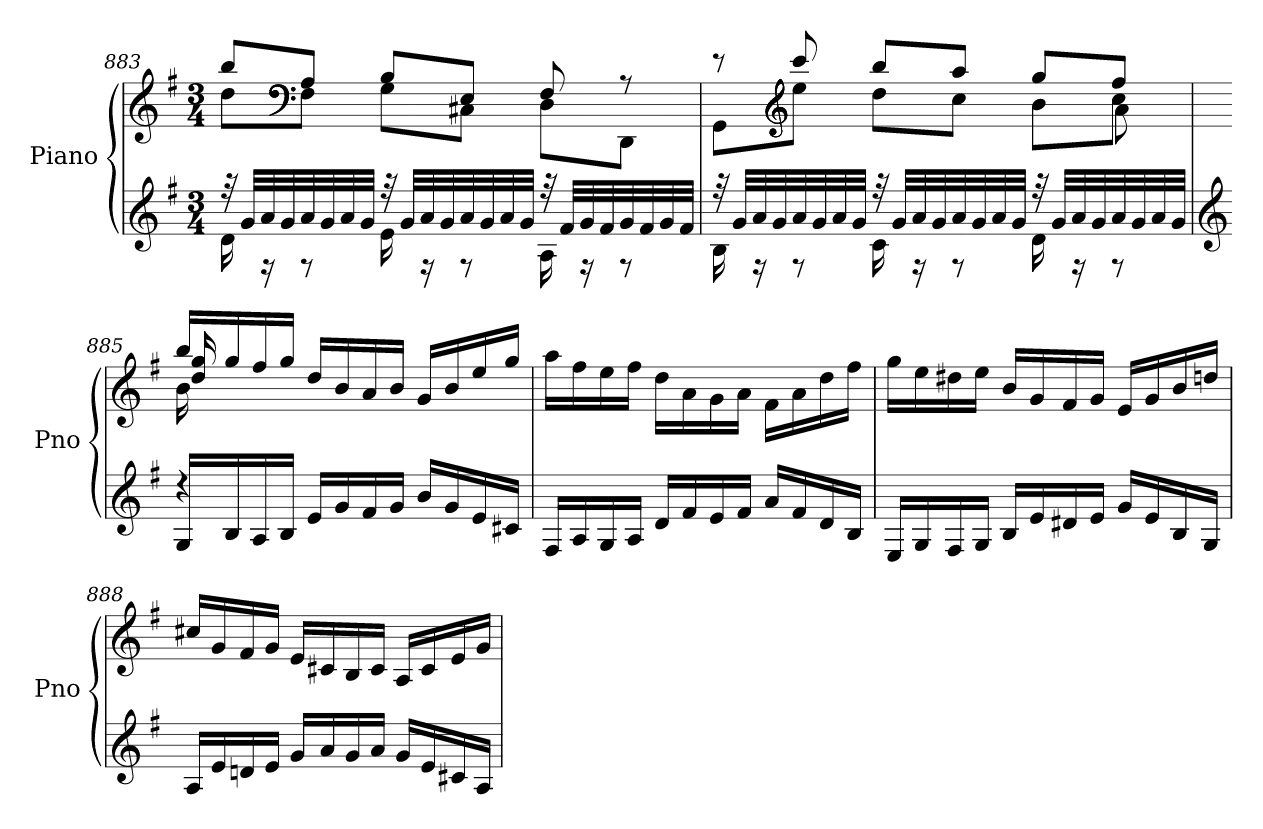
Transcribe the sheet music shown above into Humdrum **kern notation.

**kern	**kern
*part1	*part1
*staff2	*staff1
*I"Piano	*
*I'Pno	*
!!LO:LB:g=z
*clefG2	*clefG2
*k[f#]	*k[f#]
*M3/4	*M3/4
=883	=883
*^	*^
32r	16d\	8bb/L	8dd\L
32g/LLL	.	.	.
32a/	16rF	.	.
32g/	.	.	.
*	*	*clefF4	*
32a/	8rF	8A/J	8F#\J
32g/	.	.	.
32a/	.	.	.
32g/JJJ	.	.	.
32r	16e\	8B/L	8G\L
32g/LLL	.	.	.
32a/	16rF	.	.
32g/	.	.	.
32a/	8rF	8E/J	8C#X\J
32g/	.	.	.
32a/	.	.	.
32g/JJJ	.	.	.
32r	16A\	8F#/	8D\L
32f#/LLL	.	.	.
32g/	16rF	.	.
32f#/	.	.	.
32g/	8rF	8r	8DD\J
32f#/	.	.	.
32g/	.	.	.
32f#/JJJ	.	.	.
=884	=884	=884	=884
*	*	*	*^
32r	16B\	8r	8GG\L	8ryy
32g/LLL	.	.	.	.
32a/	16rF	.	.	.
32g/	.	.	.	.
*	*	*v	*v	*v
*	*	*clefG2
*	*	*^
32a/	8rF	8ccc/	8ee\J
32g/	.	.	.
32a/	.	.	.
32g/JJJ	.	.	.
32r	16c\	8bb/L	8dd\L
32g/LLL	.	.	.
32a/	16rF	.	.
32g/	.	.	.
32a/	8rF	8aa/J	8cc\J
32g/	.	.	.
32a/	.	.	.
32g/JJJ	.	.	.
32r	16d\	8gg/L	8b\L
32g/LLL	.	.	.
32a/	16rF	.	.
32g/	.	.	.
*	*	*	*^
32a/	8rF	8ff#/J	8cc\J	8a\
32g/	.	.	.	.
32a/	.	.	.	.
32g/JJJ	.	.	.	.
!!LO:LB:g=z	!!	!!
=885	=885	=885	=885	=885
*clefG2	*	*	*	*
4r	16G/LL	16bb/LL	16b\	16dd/ 16gg/
.	16B/	16gg/	2ryy	2ryy
.	16A/	16ff#/	.	.
.	16B/JJ	16gg/JJ	.	.
16e/LL	2ryy	16dd/LL	.	.
16g/	.	16b/	.	.
16f#/	.	16a/	.	.
16g/JJ	.	16b/JJ	.	.
16b/LL	.	16g/LL	.	.
16g/	.	16b/	8.ryy	8.ryy
16e/	.	16ee/	.	.
16c#X/JJ	.	16gg/JJ	.	.
*v	*v	*	*	*
*	*v	*v	*v
=886	=886
16F#/LL	16aa\LL
16A/	16ff#\
16G/	16ee\
16A/JJ	16ff#\JJ
16d/LL	16dd\LL
16f#/	16a\
16e/	16g\
16f#/JJ	16a\JJ
16a/LL	16f#\LL
16f#/	16a\
16d/	16dd\
16B/JJ	16ff#\JJ
!!LO:PB:g=z
=887	=887
16E/LL	16gg\LL
16G/	16ee\
16F#/	16dd#X\
16G/JJ	16ee\JJ
16B/LL	16b/LL
16e/	16g/
16d#X/	16f#/
16e/JJ	16g/JJ
16g/LL	16e/LL
16e/	16g/
16B/	16b/
16G/JJ	16ddn/JJ
=888	=888
16A/LL	16cc#X/LL
16e/	16g/
16dn/	16f#/
16e/JJ	16g/JJ
16g/LL	16e/LL
16a/	16c#X/
16g/	16B/
16a/JJ	16c#/JJ
16g/LL	16A/LL
16e/	16c#/
16c#X/	16e/
16A/JJ	16g/JJ
=	=
*-	*-
